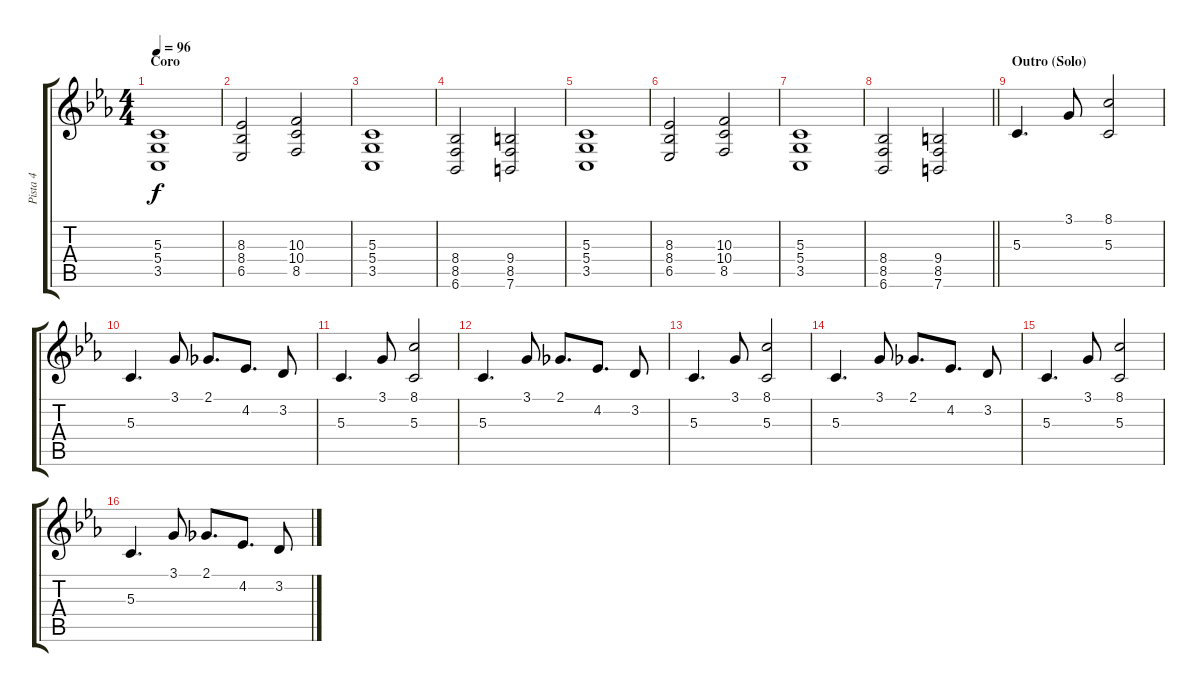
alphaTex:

\track ("Pista 4" "Pista 4") {instrument stringensemble1}
\staff {score tabs}
\tuning (E4 B3 G3 D3 A2 E2) {hide}
\ts (4 4)
\section ("" "Coro")
\tempo 96
\clef g2
\ks eb
(5.3 5.4 3.5).1{dy f} |
(8.3 8.4 6.5).2 (10.3 10.4 8.5).2 |
(5.3 5.4 3.5).1 |
(8.4 8.5 6.6).2 (9.4 8.5 7.6).2 |
(5.3 5.4 3.5).1 |
(8.3 8.4 6.5).2 (10.3 10.4 8.5).2 |
(5.3 5.4 3.5).1 |
\barLineRight lightlight
(8.4 8.5 6.6).2 (9.4 8.5 7.6).2 |
\section ("" "Outro (Solo)")
5.3.4{d volume 9} 3.1.8 (8.1 5.3).2 |
5.3.4{d} 3.1.8 2.1.8{d} 4.2.8{d} 3.2.8 |
5.3.4{d} 3.1.8 (8.1 5.3).2 |
5.3.4{d} 3.1.8 2.1.8{d} 4.2.8{d} 3.2.8 |
5.3.4{d} 3.1.8 (8.1 5.3).2 |
5.3.4{d} 3.1.8 2.1.8{d} 4.2.8{d} 3.2.8 |
5.3.4{d} 3.1.8 (8.1 5.3).2 |
5.3.4{d} 3.1.8 2.1.8{d} 4.2.8{d} 3.2.8
